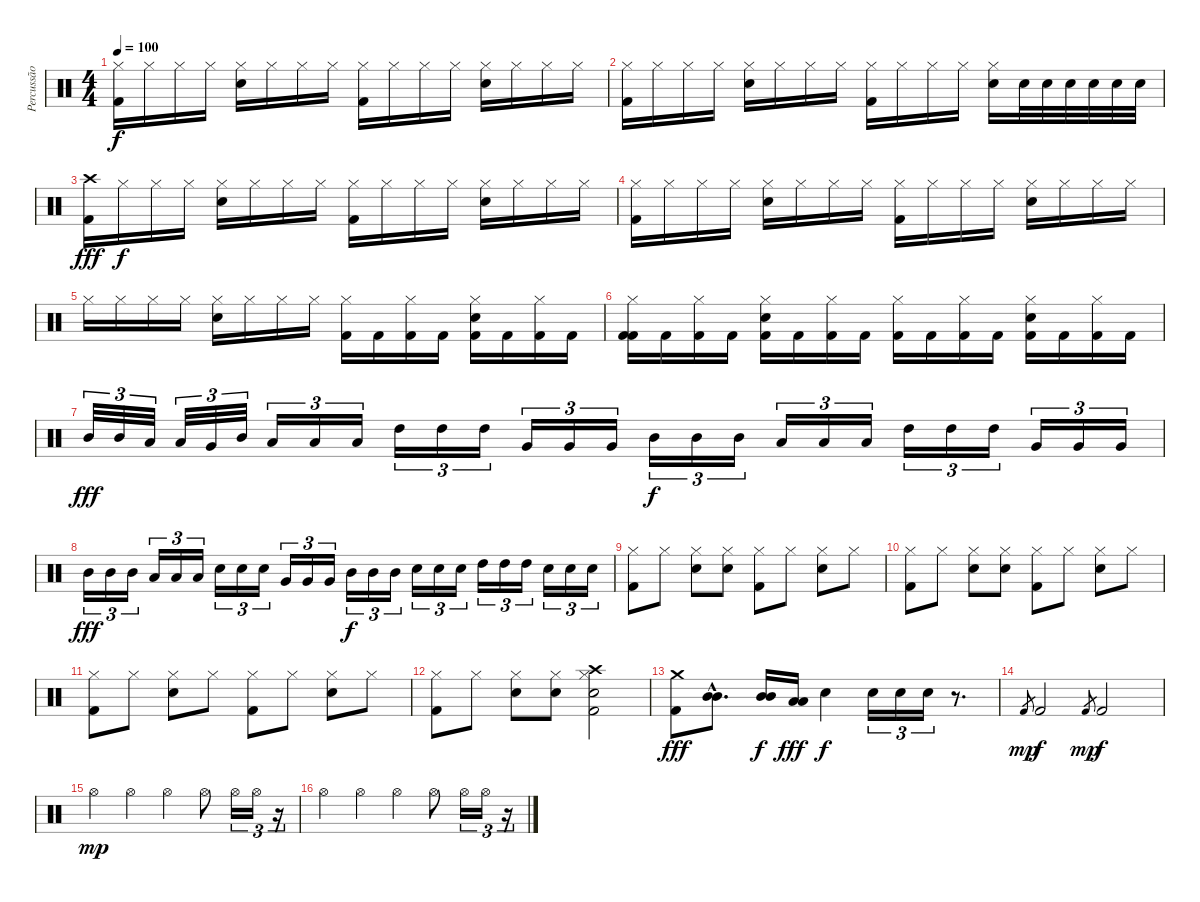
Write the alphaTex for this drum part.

\track ("Percussão" "Percussão") {instrument percussion}
\staff {score}
\articulation defaults
\ts (4 4)
\tempo 100
\clef neutral
\ks c
("Hi-Hat (closed)" "Kick (hit) 2").16{dy f} "Hi-Hat (closed)".16 "Hi-Hat (closed)".16 "Hi-Hat (closed)".16 ("Hi-Hat (closed)" "Snare (hit) 2").16 "Hi-Hat (closed)".16 "Hi-Hat (closed)".16 "Hi-Hat (closed)".16 ("Hi-Hat (closed)" "Kick (hit) 2").16 "Hi-Hat (closed)".16 "Hi-Hat (closed)".16 "Hi-Hat (closed)".16 ("Hi-Hat (closed)" "Snare (hit) 2").16 "Hi-Hat (closed)".16 "Hi-Hat (closed)".16 "Hi-Hat (closed)".16 |
("Hi-Hat (closed)" "Kick (hit) 2").16 "Hi-Hat (closed)".16 "Hi-Hat (closed)".16 "Hi-Hat (closed)".16 ("Hi-Hat (closed)" "Snare (hit) 2").16 "Hi-Hat (closed)".16 "Hi-Hat (closed)".16 "Hi-Hat (closed)".16 ("Hi-Hat (closed)" "Kick (hit) 2").16 "Hi-Hat (closed)".16 "Hi-Hat (closed)".16 "Hi-Hat (closed)".16 ("Hi-Hat (closed)" "Snare (hit) 2").16 "Snare (hit) 2".32 "Snare (hit) 2".32 "Snare (hit) 2".32 "Snare (hit) 2".32 "Snare (hit) 2".32 "Snare (hit) 2".32 |
("Kick (hit) 2" "Crash high (hit)").16{dy fff} "Hi-Hat (closed)".16{dy f} "Hi-Hat (closed)".16 "Hi-Hat (closed)".16 ("Hi-Hat (closed)" "Snare (hit) 2").16 "Hi-Hat (closed)".16 "Hi-Hat (closed)".16 "Hi-Hat (closed)".16 ("Hi-Hat (closed)" "Kick (hit) 2").16 "Hi-Hat (closed)".16 "Hi-Hat (closed)".16 "Hi-Hat (closed)".16 ("Hi-Hat (closed)" "Snare (hit) 2").16 "Hi-Hat (closed)".16 "Hi-Hat (closed)".16 "Hi-Hat (closed)".16 |
("Hi-Hat (closed)" "Kick (hit) 2").16 "Hi-Hat (closed)".16 "Hi-Hat (closed)".16 "Hi-Hat (closed)".16 ("Hi-Hat (closed)" "Snare (hit) 2").16 "Hi-Hat (closed)".16 "Hi-Hat (closed)".16 "Hi-Hat (closed)".16 ("Hi-Hat (closed)" "Kick (hit) 2").16 "Hi-Hat (closed)".16 "Hi-Hat (closed)".16 "Hi-Hat (closed)".16 ("Hi-Hat (closed)" "Snare (hit) 2").16 "Hi-Hat (closed)".16 "Hi-Hat (closed)".16 "Hi-Hat (closed)".16 |
"Hi-Hat (closed)".16 "Hi-Hat (closed)".16 "Hi-Hat (closed)".16 "Hi-Hat (closed)".16 ("Hi-Hat (closed)" "Snare (hit) 2").16 "Hi-Hat (closed)".16 "Hi-Hat (closed)".16 "Hi-Hat (closed)".16 ("Hi-Hat (closed)" "Kick (hit) 2").16 "Kick (hit) 2".16 ("Hi-Hat (closed)" "Kick (hit) 2").16 "Kick (hit) 2".16 ("Hi-Hat (closed)" "Snare (hit) 2" "Kick (hit) 2").16 "Kick (hit) 2".16 ("Hi-Hat (closed)" "Kick (hit) 2").16 "Kick (hit) 2".16 |
("Hi-Hat (closed)" "Kick (hit) 2" "Kick (hit) 2").16 "Kick (hit) 2".16 ("Hi-Hat (closed)" "Kick (hit) 2").16 "Kick (hit) 2".16 ("Hi-Hat (closed)" "Snare (hit) 2" "Kick (hit) 2").16 "Kick (hit) 2".16 ("Hi-Hat (closed)" "Kick (hit) 2").16 "Kick (hit) 2".16 ("Hi-Hat (closed)" "Kick (hit) 2").16 "Kick (hit) 2".16 ("Hi-Hat (closed)" "Kick (hit) 2").16 "Kick (hit) 2".16 ("Hi-Hat (closed)" "Snare (hit) 2" "Kick (hit) 2").16 "Kick (hit) 2".16 ("Hi-Hat (closed)" "Kick (hit) 2").16 "Kick (hit) 2".16 |
"Mid Tom (hit)".32{tu (3 2) dy fff} "Mid Tom (hit)".32{tu (3 2)} "Low Tom (hit)".32{tu (3 2)} "Low Tom (hit)".32{tu (3 2)} "Very Low Tom (hit)".32{tu (3 2)} "Mid Tom (hit)".32{tu (3 2)} "Low Tom (hit)".16{tu (3 2)} "Low Tom (hit)".16{tu (3 2)} "Low Tom (hit)".16{tu (3 2)} "High Tom (hit)".16{tu (3 2)} "High Tom (hit)".16{tu (3 2)} "High Tom (hit)".16{tu (3 2)} "Very Low Tom (hit)".16{tu (3 2)} "Very Low Tom (hit)".16{tu (3 2)} "Very Low Tom (hit)".16{tu (3 2)} "Mid Tom (hit)".16{tu (3 2) dy f} "Mid Tom (hit)".16{tu (3 2)} "Mid Tom (hit)".16{tu (3 2)} "Low Tom (hit)".16{tu (3 2)} "Low Tom (hit)".16{tu (3 2)} "Low Tom (hit)".16{tu (3 2)} "High Tom (hit)".16{tu (3 2)} "High Tom (hit)".16{tu (3 2)} "High Tom (hit)".16{tu (3 2)} "Very Low Tom (hit)".16{tu (3 2)} "Very Low Tom (hit)".16{tu (3 2)} "Very Low Tom (hit)".16{tu (3 2)} |
"Mid Tom (hit)".16{tu (3 2) dy fff} "Mid Tom (hit)".16{tu (3 2)} "Mid Tom (hit)".16{tu (3 2)} "Low Tom (hit)".16{tu (3 2)} "Low Tom (hit)".16{tu (3 2)} "Low Tom (hit)".16{tu (3 2)} "Snare (hit) 2".16{tu (3 2)} "Snare (hit) 2".16{tu (3 2)} "Snare (hit) 2".16{tu (3 2)} "Very Low Tom (hit)".16{tu (3 2)} "Very Low Tom (hit)".16{tu (3 2)} "Very Low Tom (hit)".16{tu (3 2)} "Mid Tom (hit)".16{tu (3 2) dy f} "Mid Tom (hit)".16{tu (3 2)} "Mid Tom (hit)".16{tu (3 2)} "Snare (hit) 2".16{tu (3 2)} "Snare (hit) 2".16{tu (3 2)} "Snare (hit) 2".16{tu (3 2)} "High Tom (hit)".16{tu (3 2)} "High Tom (hit)".16{tu (3 2)} "High Tom (hit)".16{tu (3 2)} "Electric Snare (hit)".16{tu (3 2)} "Electric Snare (hit)".16{tu (3 2)} "Electric Snare (hit)".16{tu (3 2)} |
("Hi-Hat (closed)" "Kick (hit) 2").8 "Hi-Hat (closed)".8 ("Hi-Hat (closed)" "Snare (hit) 2").8 ("Hi-Hat (closed)" "Snare (hit) 2").8 ("Hi-Hat (closed)" "Kick (hit) 2").8 "Hi-Hat (closed)".8 ("Hi-Hat (closed)" "Snare (hit) 2").8 "Hi-Hat (closed)".8 |
("Hi-Hat (closed)" "Kick (hit) 2").8 "Hi-Hat (closed)".8 ("Hi-Hat (closed)" "Snare (hit) 2").8 ("Hi-Hat (closed)" "Snare (hit) 2").8 ("Hi-Hat (closed)" "Kick (hit) 2").8 "Hi-Hat (closed)".8 ("Hi-Hat (closed)" "Snare (hit) 2").8 "Hi-Hat (closed)".8 |
("Hi-Hat (closed)" "Kick (hit) 2").8 "Hi-Hat (closed)".8 ("Hi-Hat (closed)" "Snare (hit) 2").8 "Hi-Hat (closed)".8 ("Hi-Hat (closed)" "Kick (hit) 2").8 "Hi-Hat (closed)".8 ("Hi-Hat (closed)" "Snare (hit) 2").8 "Hi-Hat (closed)".8 |
("Hi-Hat (closed)" "Kick (hit) 2").8 "Hi-Hat (closed)".8 ("Hi-Hat (closed)" "Snare (hit) 2").8 ("Hi-Hat (closed)" "Snare (hit) 2").8 ("Hi-Hat (closed)" "Crash high (hit)" "Kick (hit) 2" "Snare (hit) 2").2 |
("Crash medium (hit)" "Kick (hit) 2").8{dy fff} ("Mid Tom (hit)"{hac} "Mid Tom (hit)"{hac}).8{d} ("Mid Tom (hit)" "Mid Tom (hit)").16{dy f} ("Low Tom (hit)" "Low Tom (hit)").16{dy fff} "Snare (hit) 2".4{dy f} "Snare (hit) 2".16{tu (3 2)} "Snare (hit) 2".16{tu (3 2)} "Snare (hit) 2".16{tu (3 2)} r.8{d} |
"Kick (hit) 2".8{gr dy mp} "Kick (hit) 2".2{dy f} "Kick (hit) 2".8{gr dy mp} "Kick (hit) 2".2{dy f} |
"Hi-Hat (open)".4{dy mp} "Hi-Hat (open)".4 "Hi-Hat (open)".4 "Hi-Hat (open)".8 "Hi-Hat (open)".16{tu (3 2)} "Hi-Hat (open)".16{tu (3 2)} r.16{tu (3 2)} |
"Hi-Hat (open)".4 "Hi-Hat (open)".4 "Hi-Hat (open)".4 "Hi-Hat (open)".8 "Hi-Hat (open)".16{tu (3 2)} "Hi-Hat (open)".16{tu (3 2)} r.16{tu (3 2)}
